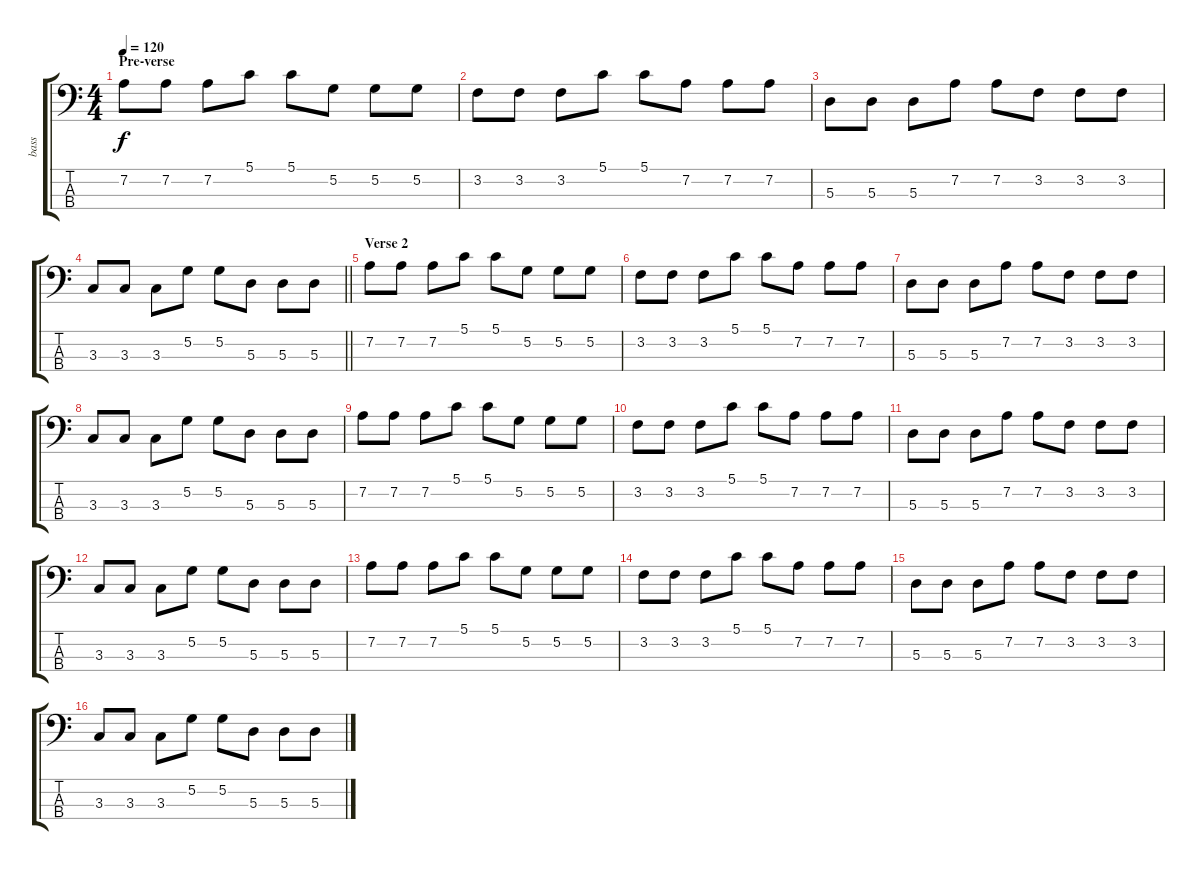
\track ("bass" "bass") {instrument electricbassfinger}
\staff {score tabs}
\tuning (G2 D2 A1 E1) {hide}
\ts (4 4)
\section ("" "Pre-verse")
\tempo 120
\clef f4
\ks c
7.2.8{dy f} 7.2.8 7.2.8 5.1.8 5.1.8 5.2.8 5.2.8 5.2.8 |
3.2.8 3.2.8 3.2.8 5.1.8 5.1.8 7.2.8 7.2.8 7.2.8 |
5.3.8 5.3.8 5.3.8 7.2.8 7.2.8 3.2.8 3.2.8 3.2.8 |
\barLineRight lightlight
3.3.8 3.3.8 3.3.8 5.2.8 5.2.8 5.3.8 5.3.8 5.3.8 |
\section ("" "Verse 2")
7.2.8 7.2.8 7.2.8 5.1.8 5.1.8 5.2.8 5.2.8 5.2.8 |
3.2.8 3.2.8 3.2.8 5.1.8 5.1.8 7.2.8 7.2.8 7.2.8 |
5.3.8 5.3.8 5.3.8 7.2.8 7.2.8 3.2.8 3.2.8 3.2.8 |
3.3.8 3.3.8 3.3.8 5.2.8 5.2.8 5.3.8 5.3.8 5.3.8 |
7.2.8 7.2.8 7.2.8 5.1.8 5.1.8 5.2.8 5.2.8 5.2.8 |
3.2.8 3.2.8 3.2.8 5.1.8 5.1.8 7.2.8 7.2.8 7.2.8 |
5.3.8 5.3.8 5.3.8 7.2.8 7.2.8 3.2.8 3.2.8 3.2.8 |
3.3.8 3.3.8 3.3.8 5.2.8 5.2.8 5.3.8 5.3.8 5.3.8 |
7.2.8 7.2.8 7.2.8 5.1.8 5.1.8 5.2.8 5.2.8 5.2.8 |
3.2.8 3.2.8 3.2.8 5.1.8 5.1.8 7.2.8 7.2.8 7.2.8 |
5.3.8 5.3.8 5.3.8 7.2.8 7.2.8 3.2.8 3.2.8 3.2.8 |
3.3.8 3.3.8 3.3.8 5.2.8 5.2.8 5.3.8 5.3.8 5.3.8
